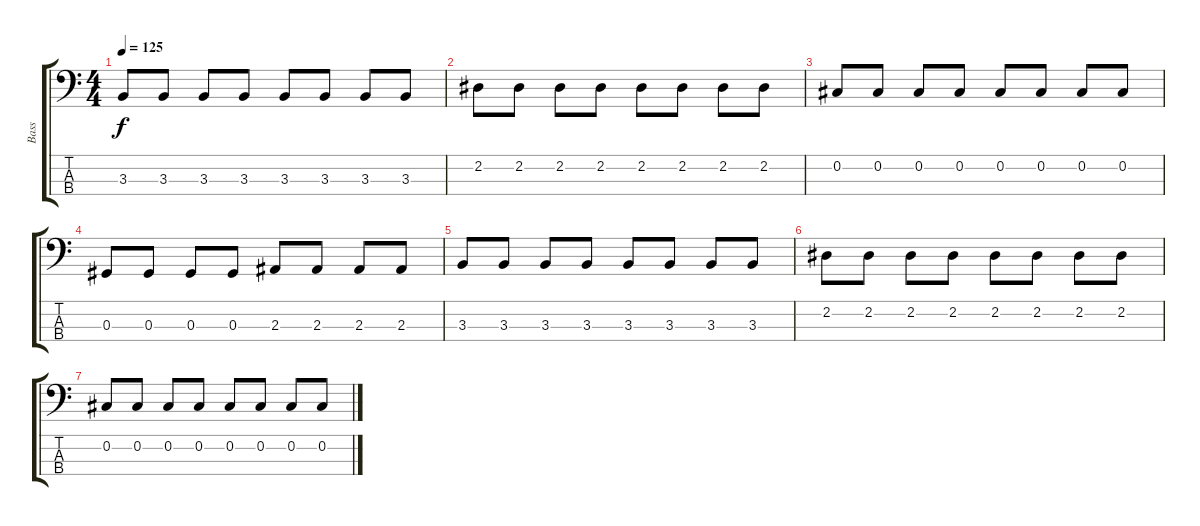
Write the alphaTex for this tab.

\track ("Bass" "Bass") {instrument electricbassfinger}
\staff {score tabs}
\tuning (Gb2 Db2 Ab1 Eb1) {hide}
\ts (4 4)
\tempo 125
\clef f4
\ks c
3.3.8{dy f} 3.3.8 3.3.8 3.3.8 3.3.8 3.3.8 3.3.8 3.3.8 |
2.2.8 2.2.8 2.2.8 2.2.8 2.2.8 2.2.8 2.2.8 2.2.8 |
0.2.8 0.2.8 0.2.8 0.2.8 0.2.8 0.2.8 0.2.8 0.2.8 |
0.3.8 0.3.8 0.3.8 0.3.8 2.3.8 2.3.8 2.3.8 2.3.8 |
3.3.8 3.3.8 3.3.8 3.3.8 3.3.8 3.3.8 3.3.8 3.3.8 |
2.2.8 2.2.8 2.2.8 2.2.8 2.2.8 2.2.8 2.2.8 2.2.8 |
0.2.8 0.2.8 0.2.8 0.2.8 0.2.8 0.2.8 0.2.8 0.2.8
